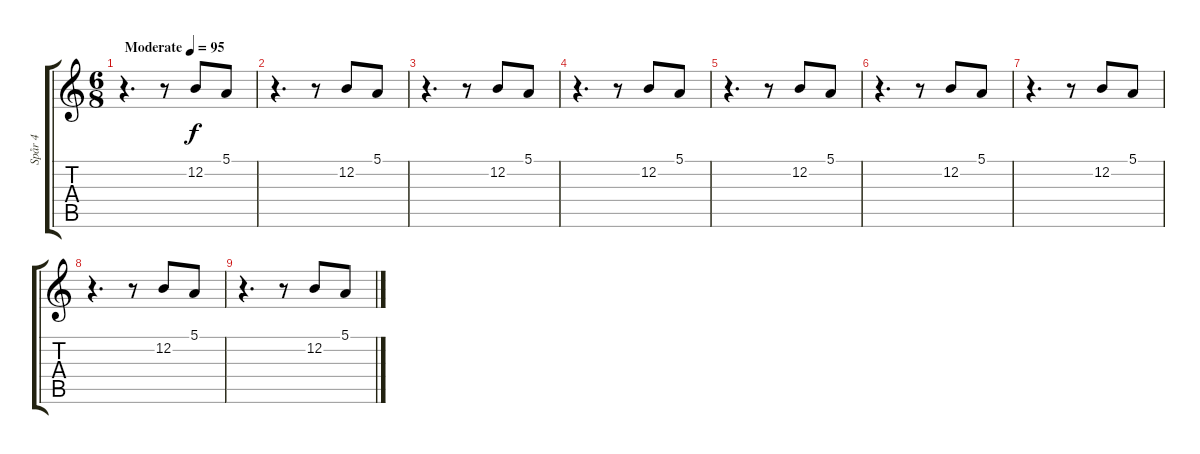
\track ("Spår 4" "Spår 4") {instrument flute}
\staff {score tabs}
\tuning (E4 B3 G3 D3 A2 E2) {hide}
\ts (6 8)
\tempo (95 "Moderate")
\clef g2
\ks c
r.4{d dy f instrument flute} r.8 12.2.8 5.1.8 |
r.4{d} r.8 12.2.8 5.1.8 |
r.4{d} r.8 12.2.8 5.1.8 |
r.4{d} r.8 12.2.8 5.1.8 |
r.4{d} r.8 12.2.8 5.1.8 |
r.4{d} r.8 12.2.8 5.1.8 |
r.4{d} r.8 12.2.8 5.1.8 |
r.4{d} r.8 12.2.8 5.1.8 |
r.4{d} r.8 12.2.8 5.1.8
